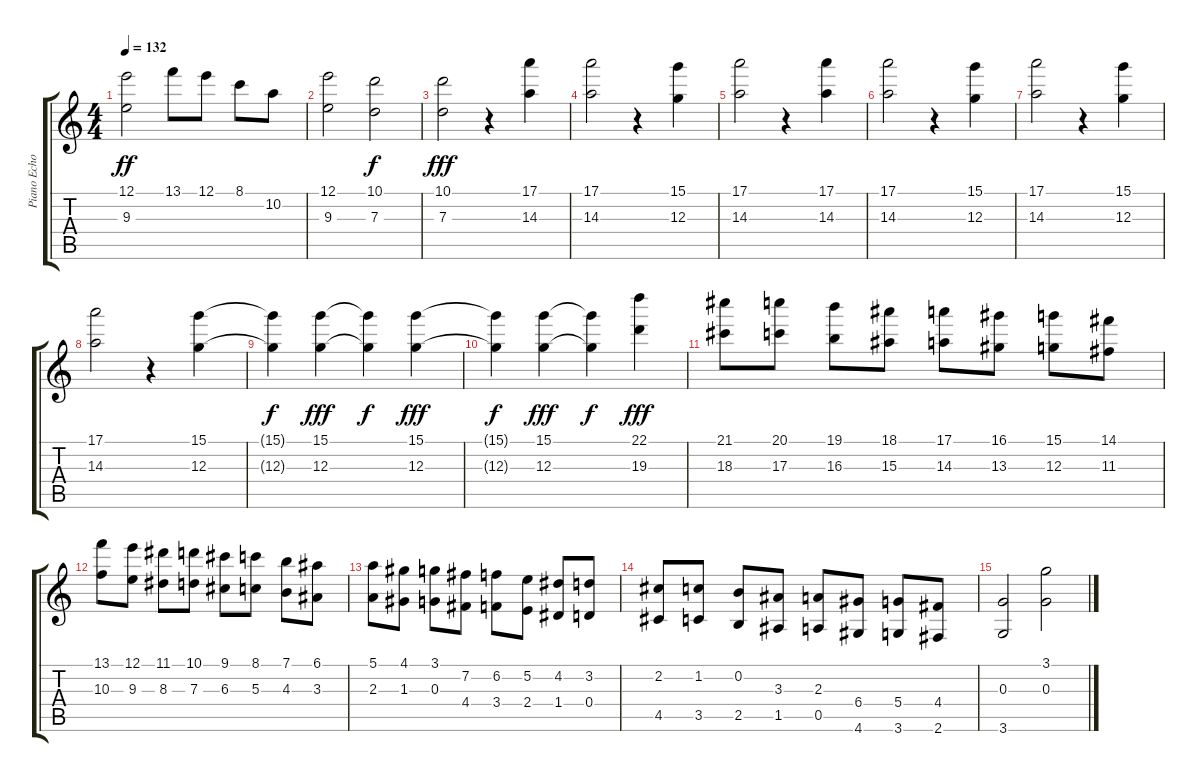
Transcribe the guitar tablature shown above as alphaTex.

\track ("Piano Echo" "Piano Echo") {instrument distortionguitar}
\staff {score tabs}
\tuning (E4 B3 G3 D3 A2 E2) {hide}
\ts (4 4)
\tempo 132
\clef g2
\ks c
(12.1 9.3).2{dy ff} 13.1.8 12.1.8 8.1.8 10.2.8 |
(12.1 9.3).2 (10.1 7.3).2{dy f} |
(10.1 7.3).2{dy fff} r.4 (17.1 14.3).4 |
(17.1 14.3).2 r.4 (15.1 12.3).4 |
(17.1 14.3).2 r.4 (17.1 14.3).4 |
(17.1 14.3).2 r.4 (15.1 12.3).4 |
(17.1 14.3).2 r.4 (15.1 12.3).4 |
(17.1 14.3).2 r.4 (15.1 12.3).4 |
(15.1{t} 12.3{t}).4{dy f} (15.1 12.3).4{dy fff} (15.1{t} 12.3{t}).4{dy f} (15.1 12.3).4{dy fff} |
(15.1{t} 12.3{t}).4{dy f} (15.1 12.3).4{dy fff} (15.1{t} 12.3{t}).4{dy f} (22.1 19.3).4{dy fff} |
(21.1 18.3).8 (20.1 17.3).8 (19.1 16.3).8 (18.1 15.3).8 (17.1 14.3).8 (16.1 13.3).8 (15.1 12.3).8 (14.1 11.3).8 |
(13.1 10.3).8 (12.1 9.3).8 (11.1 8.3).8 (10.1 7.3).8 (9.1 6.3).8 (8.1 5.3).8 (7.1 4.3).8 (6.1 3.3).8 |
(5.1 2.3).8 (4.1 1.3).8 (3.1 0.3).8 (7.2 4.4).8 (6.2 3.4).8 (5.2 2.4).8 (4.2 1.4).8 (3.2 0.4).8 |
(2.2 4.5).8 (1.2 3.5).8 (0.2 2.5).8 (3.3 1.5).8 (2.3 0.5).8 (6.4 4.6).8 (5.4 3.6).8 (4.4 2.6).8 |
(0.3 3.6).2 (3.1 0.3).2
